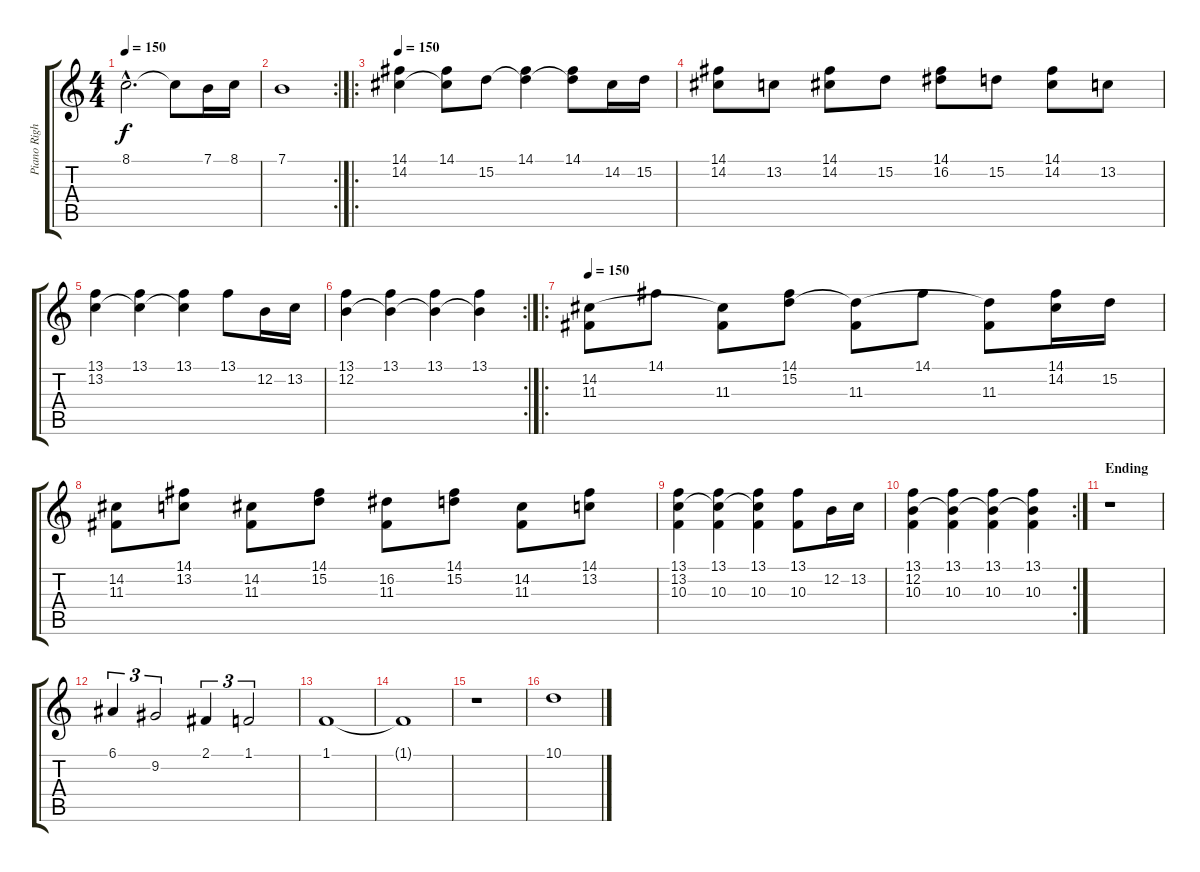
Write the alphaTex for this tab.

\track ("Piano Right Hand" "Piano Righ") {instrument acousticgrandpiano}
\staff {score tabs}
\tuning (E4 B3 G3 D3 A2 E2) {hide}
\ts (4 4)
\tempo 150
\clef g2
\ks c
8.1{hac}.2{d dy f} 8.1{t}.8 7.1.16 8.1.16 |
\rc 2
7.1.1 |
\ro
\tempo 150
(14.1 14.2).4{volume 16} (14.1 14.2{t}).8 15.2.8 (14.1 15.2{t}).4 (14.1 15.2{t}).8 14.2.16 15.2.16 |
(14.1 14.2).8 13.2.8 (14.1 14.2).8 15.2.8 (14.1 16.2).8 15.2.8 (14.1 14.2).8 13.2.8 |
(13.1 13.2).4 (13.1 13.2{t}).4 (13.1 13.2{t}).4 13.1.8 12.2.16 13.2.16 |
\rc 2
(13.1 12.2).4 (13.1 12.2{t}).4 (13.1 12.2{t}).4 (13.1 12.2{t}).4 |
\ro
\tempo 150
(14.2 11.3).8{volume 16} 14.1.8 (14.2{t} 11.3).8 (14.1 15.2).8 (15.2{t} 11.3).8 14.1.8 (15.2{t} 11.3).8 (14.1 14.2).16 15.2.16 |
(14.2 11.3).8 (14.1 13.2).8 (14.2 11.3).8 (14.1 15.2).8 (16.2 11.3).8 (14.1 15.2).8 (14.2 11.3).8 (14.1 13.2).8 |
(13.1 13.2 10.3).4 (13.1 13.2{t} 10.3).4 (13.1 13.2{t} 10.3).4 (13.1 10.3).8 12.2.16 13.2.16 |
\rc 2
(13.1 12.2 10.3).4 (13.1 12.2{t} 10.3).4 (13.1 12.2{t} 10.3).4 (13.1 12.2{t} 10.3).4 |
\section ("" "Ending")
r.1 |
6.1.4{tu (3 2)} 9.2.2{tu (3 2)} 2.1.4{tu (3 2)} 1.1.2{tu (3 2)} |
1.1.1 |
1.1{t}.1 |
r.1 |
10.1.1
